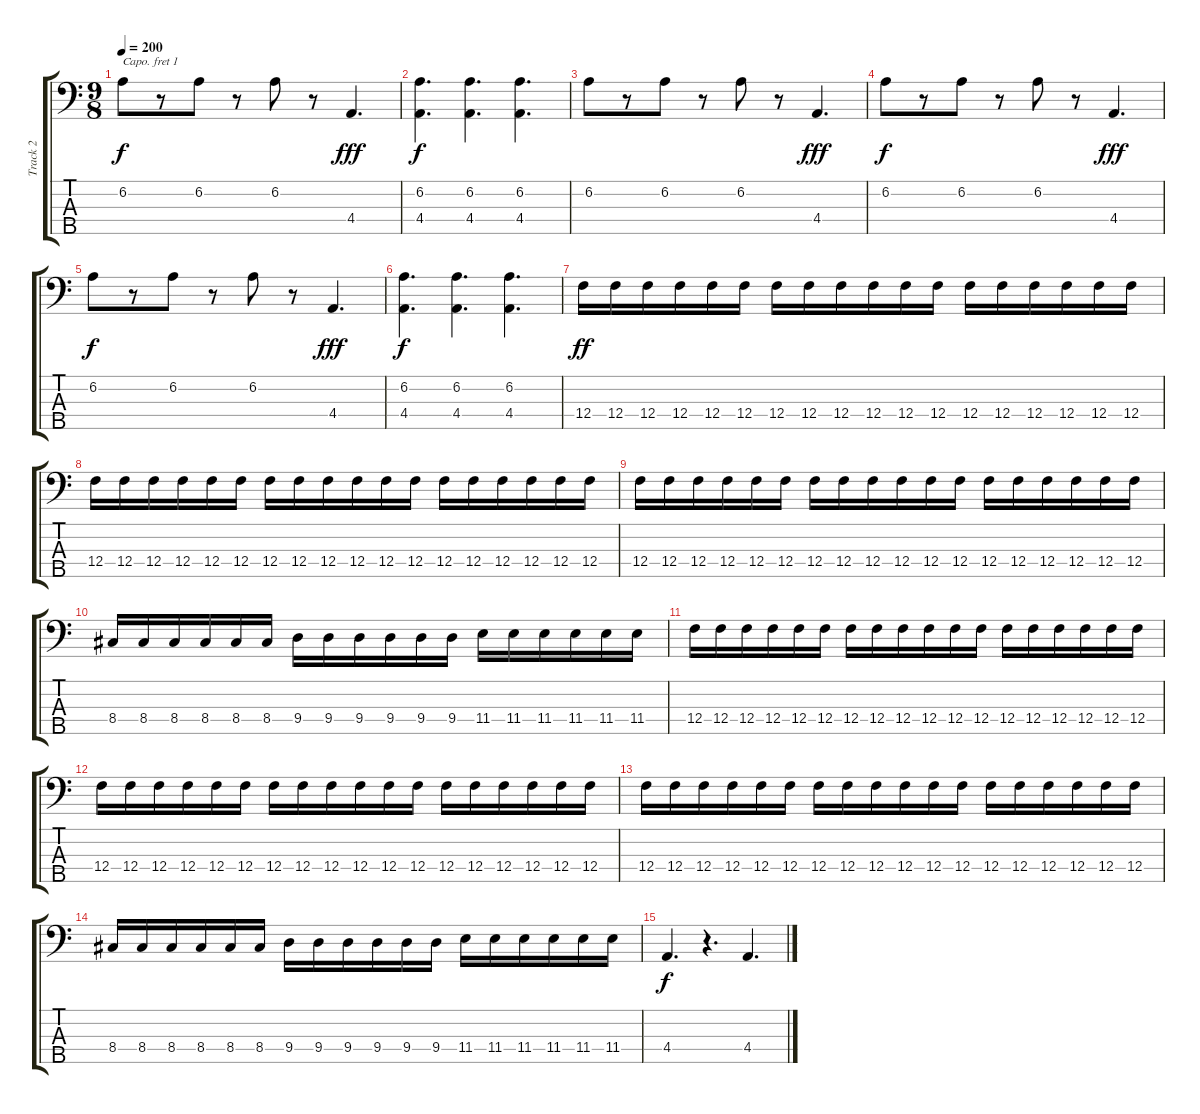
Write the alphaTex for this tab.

\track ("Track 2" "Track 2") {instrument electricbassfinger}
\staff {score tabs}
\capo 1
\tuning (G2 D2 A1 E1 B0) {hide}
\ts (9 8)
\tempo 200
\clef f4
\ks c
6.2.8{dy f} r.8 6.2.8 r.8 6.2.8 r.8 4.4.4{d dy fff} |
(6.2 4.4).4{d dy f} (6.2 4.4).4{d} (6.2 4.4).4{d} |
6.2.8 r.8 6.2.8 r.8 6.2.8 r.8 4.4.4{d dy fff} |
6.2.8{dy f} r.8 6.2.8 r.8 6.2.8 r.8 4.4.4{d dy fff} |
6.2.8{dy f} r.8 6.2.8 r.8 6.2.8 r.8 4.4.4{d dy fff} |
(6.2 4.4).4{d dy f} (6.2 4.4).4{d} (6.2 4.4).4{d} |
12.4.16{dy ff} 12.4.16 12.4.16 12.4.16 12.4.16 12.4.16 12.4.16 12.4.16 12.4.16 12.4.16 12.4.16 12.4.16 12.4.16 12.4.16 12.4.16 12.4.16 12.4.16 12.4.16 |
12.4.16 12.4.16 12.4.16 12.4.16 12.4.16 12.4.16 12.4.16 12.4.16 12.4.16 12.4.16 12.4.16 12.4.16 12.4.16 12.4.16 12.4.16 12.4.16 12.4.16 12.4.16 |
12.4.16 12.4.16 12.4.16 12.4.16 12.4.16 12.4.16 12.4.16 12.4.16 12.4.16 12.4.16 12.4.16 12.4.16 12.4.16 12.4.16 12.4.16 12.4.16 12.4.16 12.4.16 |
8.4.16 8.4.16 8.4.16 8.4.16 8.4.16 8.4.16 9.4.16 9.4.16 9.4.16 9.4.16 9.4.16 9.4.16 11.4.16 11.4.16 11.4.16 11.4.16 11.4.16 11.4.16 |
12.4.16 12.4.16 12.4.16 12.4.16 12.4.16 12.4.16 12.4.16 12.4.16 12.4.16 12.4.16 12.4.16 12.4.16 12.4.16 12.4.16 12.4.16 12.4.16 12.4.16 12.4.16 |
12.4.16 12.4.16 12.4.16 12.4.16 12.4.16 12.4.16 12.4.16 12.4.16 12.4.16 12.4.16 12.4.16 12.4.16 12.4.16 12.4.16 12.4.16 12.4.16 12.4.16 12.4.16 |
12.4.16 12.4.16 12.4.16 12.4.16 12.4.16 12.4.16 12.4.16 12.4.16 12.4.16 12.4.16 12.4.16 12.4.16 12.4.16 12.4.16 12.4.16 12.4.16 12.4.16 12.4.16 |
8.4.16 8.4.16 8.4.16 8.4.16 8.4.16 8.4.16 9.4.16 9.4.16 9.4.16 9.4.16 9.4.16 9.4.16 11.4.16 11.4.16 11.4.16 11.4.16 11.4.16 11.4.16 |
4.4.4{d dy f} r.4{d} 4.4.4{d}
